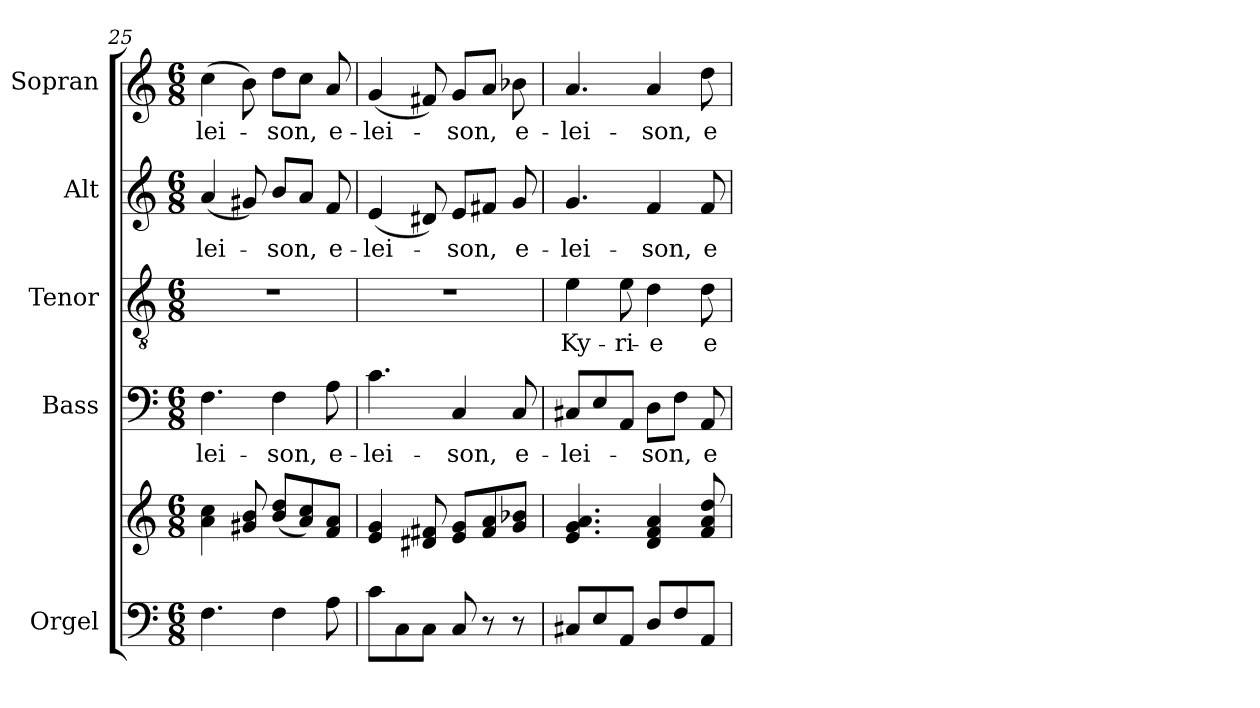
**kern	**kern	**kern	**text	**kern	**text	**kern	**text	**kern	**text
*part5	*part5	*part4	*part4	*part3	*part3	*part2	*part2	*part1	*part1
*staff6	*staff5	*staff4	*staff4	*staff3	*staff3	*staff2	*staff2	*staff1	*staff1
*I"Orgel	*	*I"Bass	*	*I"Tenor	*	*I"Alt	*	*I"Sopran	*
*I'Org.	*	*I'B.	*	*I'T.	*	*I'A.	*	*I'S.	*
!!LO:PB:g=z
*clefF4	*clefG2	*clefF4	*	*clefGv2	*	*clefG2	*	*clefG2	*
*k[]	*k[]	*k[]	*	*k[]	*	*k[]	*	*k[]	*
*C:	*C:	*C:	*	*C:	*	*C:	*	*C:	*
*M6/8	*M6/8	*M6/8	*	*M6/8	*	*M6/8	*	*M6/8	*
=25	=25	=25	=25	=25	=25	=25	=25	=25	=25
!	!	!	!LO:LY:b	!	!	!	!LO:LY:b	!	!LO:LY:b
4.F\	4a\ 4cc\	4.F\	-lei-	2.r	.	(<4a/	-lei-	(>4cc\	-lei-
.	8g#X/ 8b/	.	.	.	.	8g#X/)	.	8b\)	.
!	!	!	!LO:LY:b	!	!	!	!LO:LY:b	!	!LO:LY:b
4F\	(<8b/ 8dd/L	4F\	-son,	.	.	8b/L	-son,	8dd\L	-son,
.	8a/ 8cc/)	.	.	.	.	8a/J	.	8cc\J	.
!	!	!	!LO:LY:b	!	!	!	!LO:LY:b	!	!LO:LY:b
8A\	8f/ 8a/J	8A\	e-	.	.	8f/	e-	8a/	e-
=26	=26	=26	=26	=26	=26	=26	=26	=26	=26
!	!	!	!LO:LY:b	!	!	!	!LO:LY:b	!	!LO:LY:b
8c\L	4e/ 4g/	4.c\	-lei-	2.r	.	(<4e/	-lei-	(<4g/	-lei-
8C\	.	.	.	.	.	.	.	.	.
8C\J	8d#X/ 8f#X/	.	.	.	.	8d#X/)	.	8f#X/)	.
!	!	!	!LO:LY:b	!	!	!	!LO:LY:b	!	!LO:LY:b
8C/	8e/ 8g/L	4C/	-son,	.	.	8e/L	-son,	8g/L	-son,
8r	8f#/ 8a/	.	.	.	.	8f#X/J	.	8a/J	.
!	!	!	!LO:LY:b	!	!	!	!LO:LY:b	!	!LO:LY:b
8r	8g/ 8b-X/J	8C/	e-	.	.	8g/	e-	8b-X\	e-
=27	=27	=27	=27	=27	=27	=27	=27	=27	=27
!	!	!	!LO:LY:b	!	!LO:LY:b	!	!LO:LY:b	!	!LO:LY:b
8C#X/L	4.e/ 4.g/ 4.a/	8C#X/L	-lei-	4e\	Ky-	4.g/	-lei-	4.a/	-lei-
8E/	.	8E/	.	.	.	.	.	.	.
!	!	!	!	!	!LO:LY:b	!	!	!	!
8AA/J	.	8AA/J	.	8e\	-ri-	.	.	.	.
!	!	!	!LO:LY:b	!	!LO:LY:b	!	!LO:LY:b	!	!LO:LY:b
8D/L	4d/ 4f/ 4a/	8D\L	-son,	4d\	-e	4f/	-son,	4a/	-son,
8F/	.	8F\J	.	.	.	.	.	.	.
!	!	!	!LO:LY:b	!	!LO:LY:b	!	!LO:LY:b	!	!LO:LY:b
8AA/J	8f/ 8a/ 8dd/	8AA/	e-	8d\	e-	8f/	e-	8dd\	e-
=	=	=	=	=	=	=	=	=	=
*-	*-	*-	*-	*-	*-	*-	*-	*-	*-
